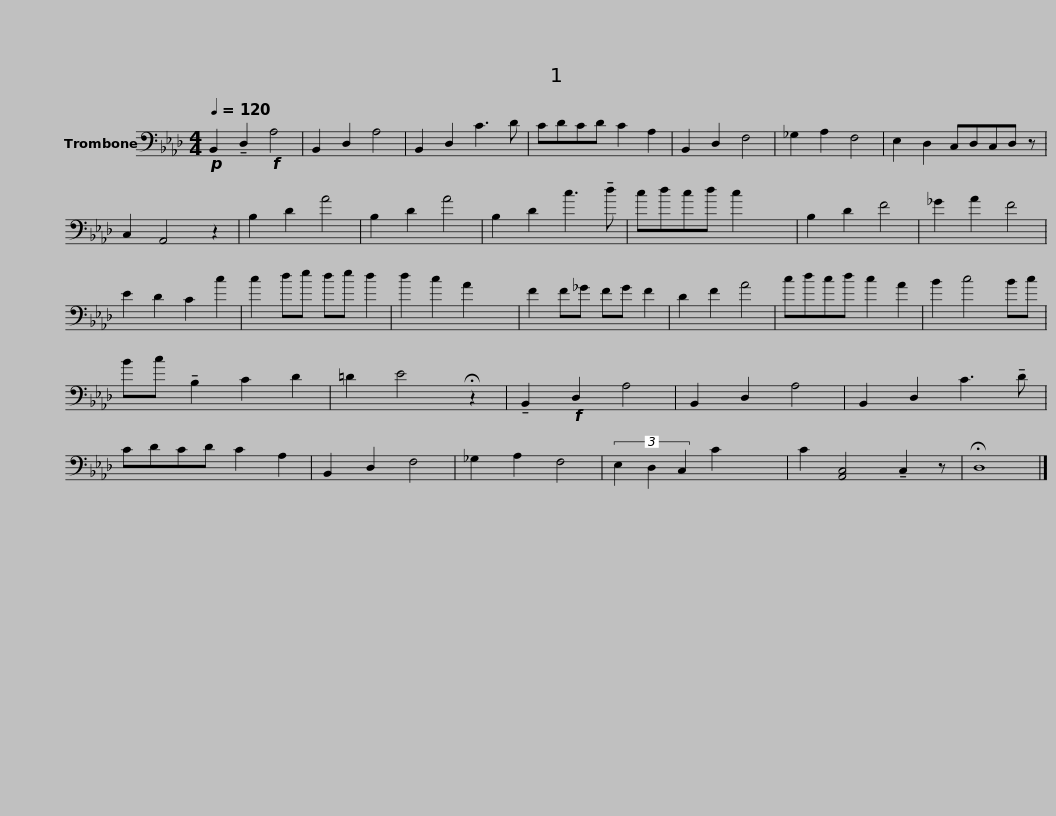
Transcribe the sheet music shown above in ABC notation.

X:1
L:1/8
Q:1/4=120
M:4/4
I:linebreak $
K:Ab
V:1 bass
V:1
!p! B,,2 !tenuto!D,2!f! A,4 | B,,2 D,2 A,4 | B,,2 D,2 C3 D | CDCD C2 A,2 | B,,2 D,2 F,4 | %5
 _G,2 A,2 F,4 | E,2 D,2 C,D,C,D, z | C,2 A,,4 z2 |$ B,2 D2 A4 | B,2 D2 A4 | %10
 B,2 D2 c3 !tenuto!d | cdcd c2 x2 | B,2 D2 F4 | _G2 A2 F4 | E2 D2 C2 c2 |$ %15
 c2 de de d2 | d2 c2 A2 x2 | F2 F_G FG F2 | D2 F2 A4 | cdcd c2 A2 | %20
 B2 c4 Bc |$ Bc !tenuto!B,2 C2 D2 | =D2 E4 !fermata!z2 | !tenuto!B,,2!f! D,2 A,4 | B,,2 D,2 A,4 | %25
 B,,2 D,2 C3 !tenuto!D | CDCD C2 A,2 | B,,2 D,2 F,4 | _G,2 A,2 F,4 |$ (3E,2 D,2 C,2 C2 x2 | %30
 C2 [A,,C,]4 !tenuto!C,2 z | !fermata!D,8 |] %32
